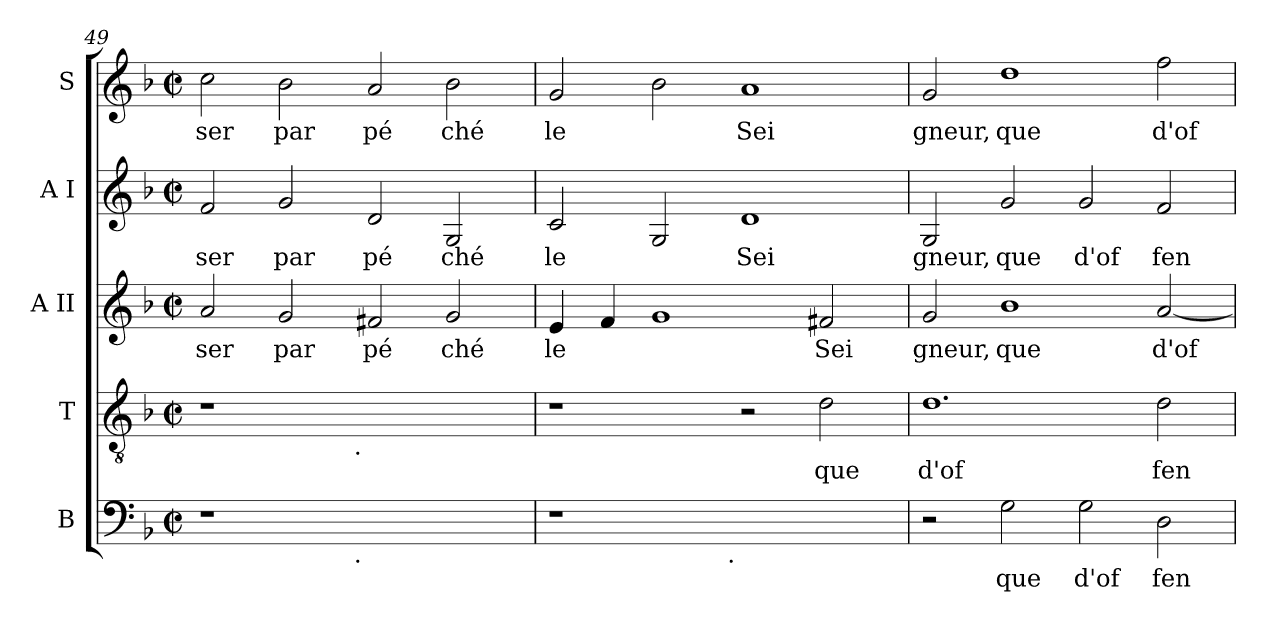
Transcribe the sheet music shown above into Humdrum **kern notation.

**kern	**text	**kern	**text	**kern	**text	**kern	**text	**kern	**text
*part5	*part5	*part4	*part4	*part3	*part3	*part2	*part2	*part1	*part1
*staff5	*staff5	*staff4	*staff4	*staff3	*staff3	*staff2	*staff2	*staff1	*staff1
*I"B	*	*I"T	*	*I"A II	*	*I"A I	*	*I"S	*
*clefF4	*	*clefGv2	*	*clefG2	*	*clefG2	*	*clefG2	*
*k[b-]	*	*k[b-]	*	*k[b-]	*	*k[b-]	*	*k[b-]	*
*F:	*	*F:	*	*F:	*	*F:	*	*F:	*
*M2/2	*	*M2/2	*	*M2/2	*	*M2/2	*	*M2/2	*
*met(c|)	*	*met(c|)	*	*met(c|)	*	*met(c|)	*	*met(c|)	*
=49	=49	=49	=49	=49	=49	=49	=49	=49	=49
!	!	!	!	!	!LO:LY:b:cj	!	!LO:LY:b:cj	!	!LO:LY:b:cj
*^	*	*^	*	*	*	*	*	*	*
1r	2ryy	.	1r	2ryy	.	2a/	ser	2f/	ser	2cc\	ser
!	!	!	!	!	!	!	!LO:LY:b:cj	!	!LO:LY:b:cj	!	!LO:LY:b:cj
.	4...ryy	.	.	4...ryy	.	2g/	par	2g/	par	2b-\	par
!	!	!	!	!LO:TX:b:t=.	!	!	!	!	!	!	!
!	!LO:TX:b:t=.	!	!	!	!	!	!	!	!	!	!
.	1ryy	.	.	1ryy	.	.	.	.	.	.	.
!	!	!	!	!	!	!	!LO:LY:b:cj	!	!LO:LY:b:cj	!	!LO:LY:b:cj
1ryy	.	.	1ryy	.	.	2f#X/	pé	2d/	pé	2a/	pé
!	!	!	!	!	!	!	!LO:LY:b:cj	!	!LO:LY:b:cj	!	!LO:LY:b:cj
.	.	.	.	.	.	2g/	ché	2G/	ché	2b-\	ché
.	32ryy	.	.	32ryy	.	.	.	.	.	.	.
=50	=50	=50	=50	=50	=50	=50	=50	=50	=50	=50	=50
!	!	!	!	!	!	!	!LO:LY:b:cj	!	!LO:LY:b:cj	!	!LO:LY:b:cj
*	*	*	*v	*v	*	*	*	*	*	*	*
1r	2ryy	.	1r	.	4e/	le	2c/	le	2g/	le
!	!	!	!	!	!	!LO:LY:b:cj	!	!	!	!
.	.	.	.	.	4f/	.	.	.	.	.
!	!	!	!	!	!	!LO:LY:b:cj	!	!LO:LY:b:cj	!	!LO:LY:b:cj
.	4...ryy	.	.	.	1g	.	2G/	.	2b-\	.
!	!LO:TX:b:t=.	!	!	!	!	!	!	!	!	!
.	1ryy	.	.	.	.	.	.	.	.	.
!	!	!	!	!	!	!	!	!LO:LY:b:cj	!	!LO:LY:b:cj
1ryy	.	.	2r	.	.	.	1d	Sei	1a	Sei
!	!	!	!	!LO:LY:b:cj	!	!LO:LY:b:cj	!	!	!	!
.	.	.	2d\	que	2f#/	Sei	.	.	.	.
.	32ryy	.	.	.	.	.	.	.	.	.
!!LO:PB:g=z
=51	=51	=51	=51	=51	=51	=51	=51	=51	=51	=51
!	!	!	!	!LO:LY:b:cj	!	!LO:LY:b:cj	!	!LO:LY:b:cj	!	!LO:LY:b:cj
*v	*v	*	*	*	*	*	*	*	*	*
2r	.	1.d	d'of	2g/	gneur,	2G/	gneur,	2g/	gneur,
!	!LO:LY:b:cj	!	!	!	!LO:LY:b:cj	!	!LO:LY:b:cj	!	!LO:LY:b:cj
2G\	que	.	.	1b-	que	2g/	que	1dd	que
!	!LO:LY:b:cj	!	!	!	!	!	!LO:LY:b:cj	!	!
2G\	d'of	.	.	.	.	2g/	d'of	.	.
!	!LO:LY:b:cj	!	!LO:LY:b:cj	!	!LO:LY:b:cj	!	!LO:LY:b:cj	!	!LO:LY:b:cj
2D\	fen	2d\	fen	[<2a/	d'of	2f/	fen	2ff\	d'of
=	=	=	=	=	=	=	=	=	=
*-	*-	*-	*-	*-	*-	*-	*-	*-	*-
